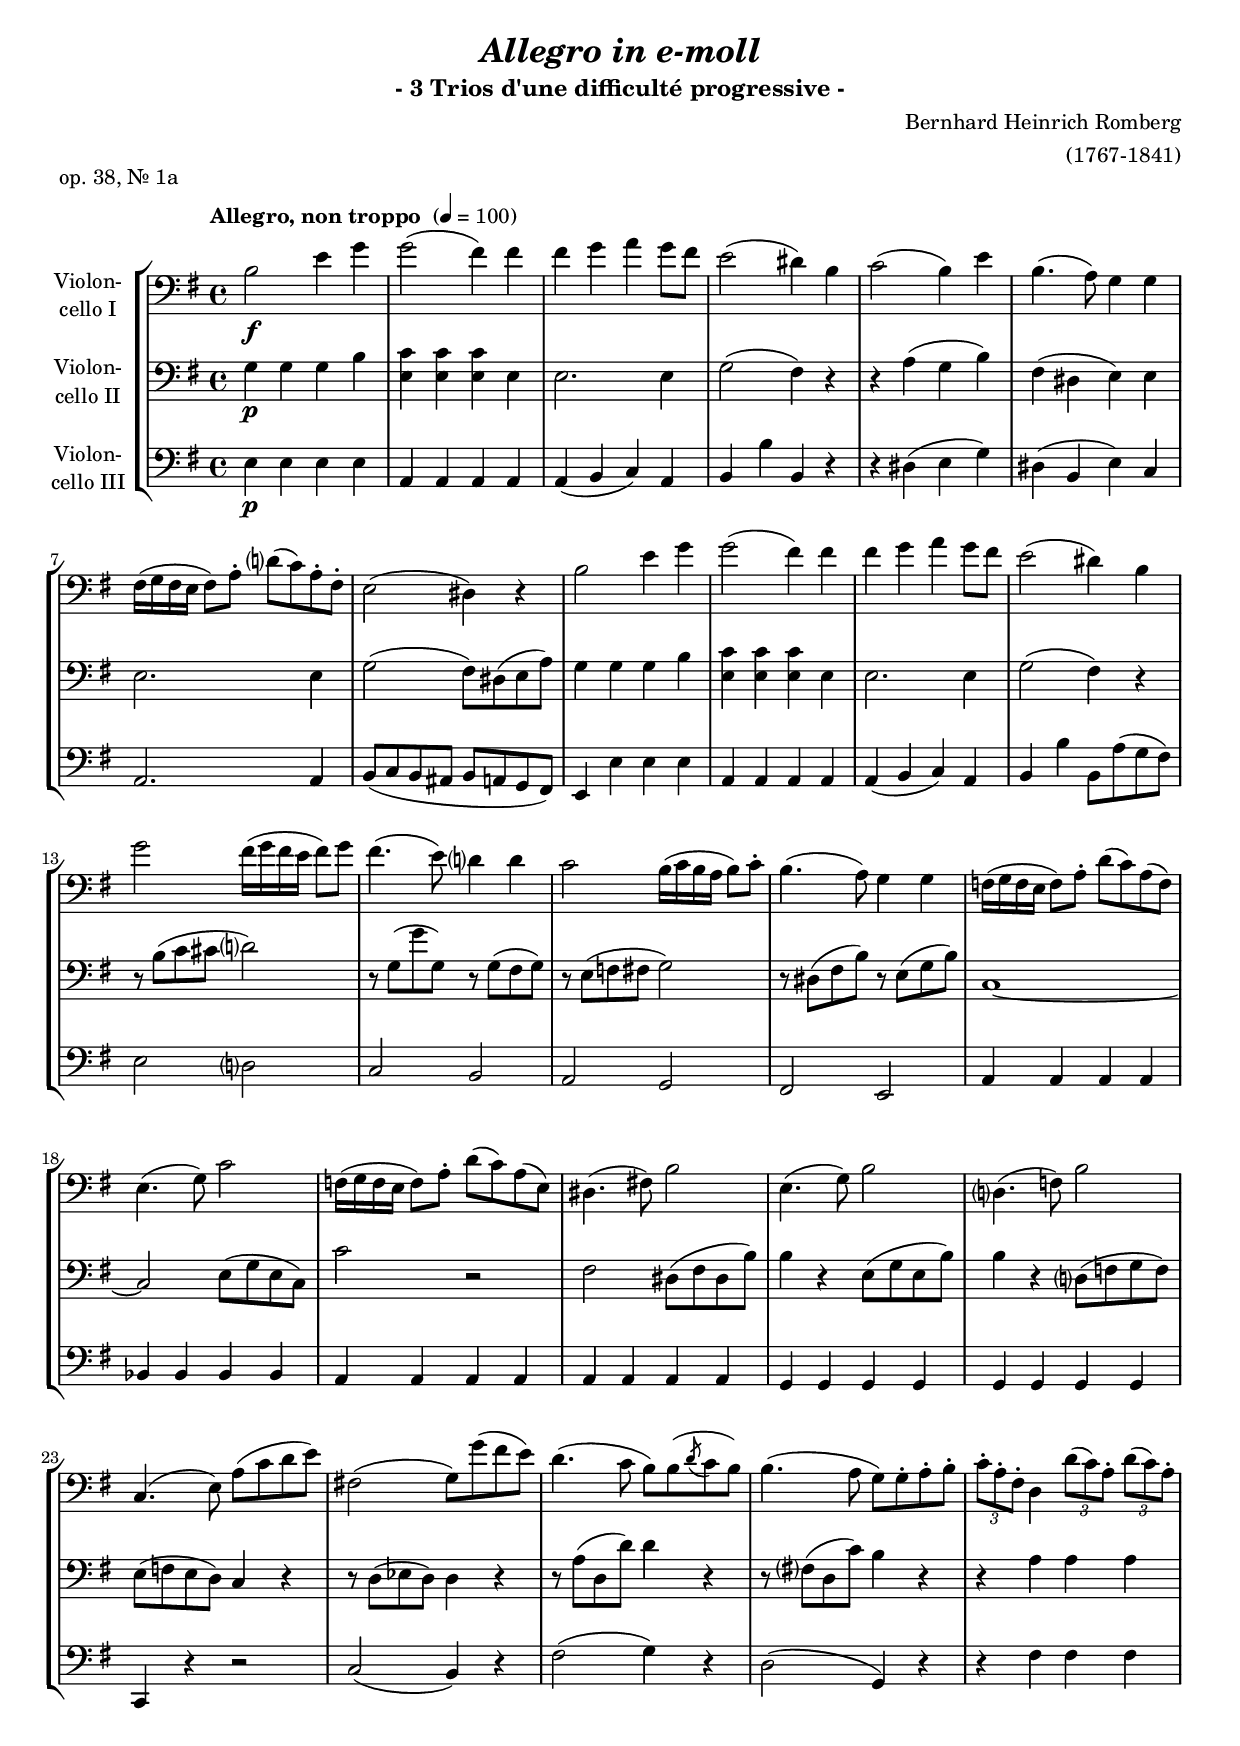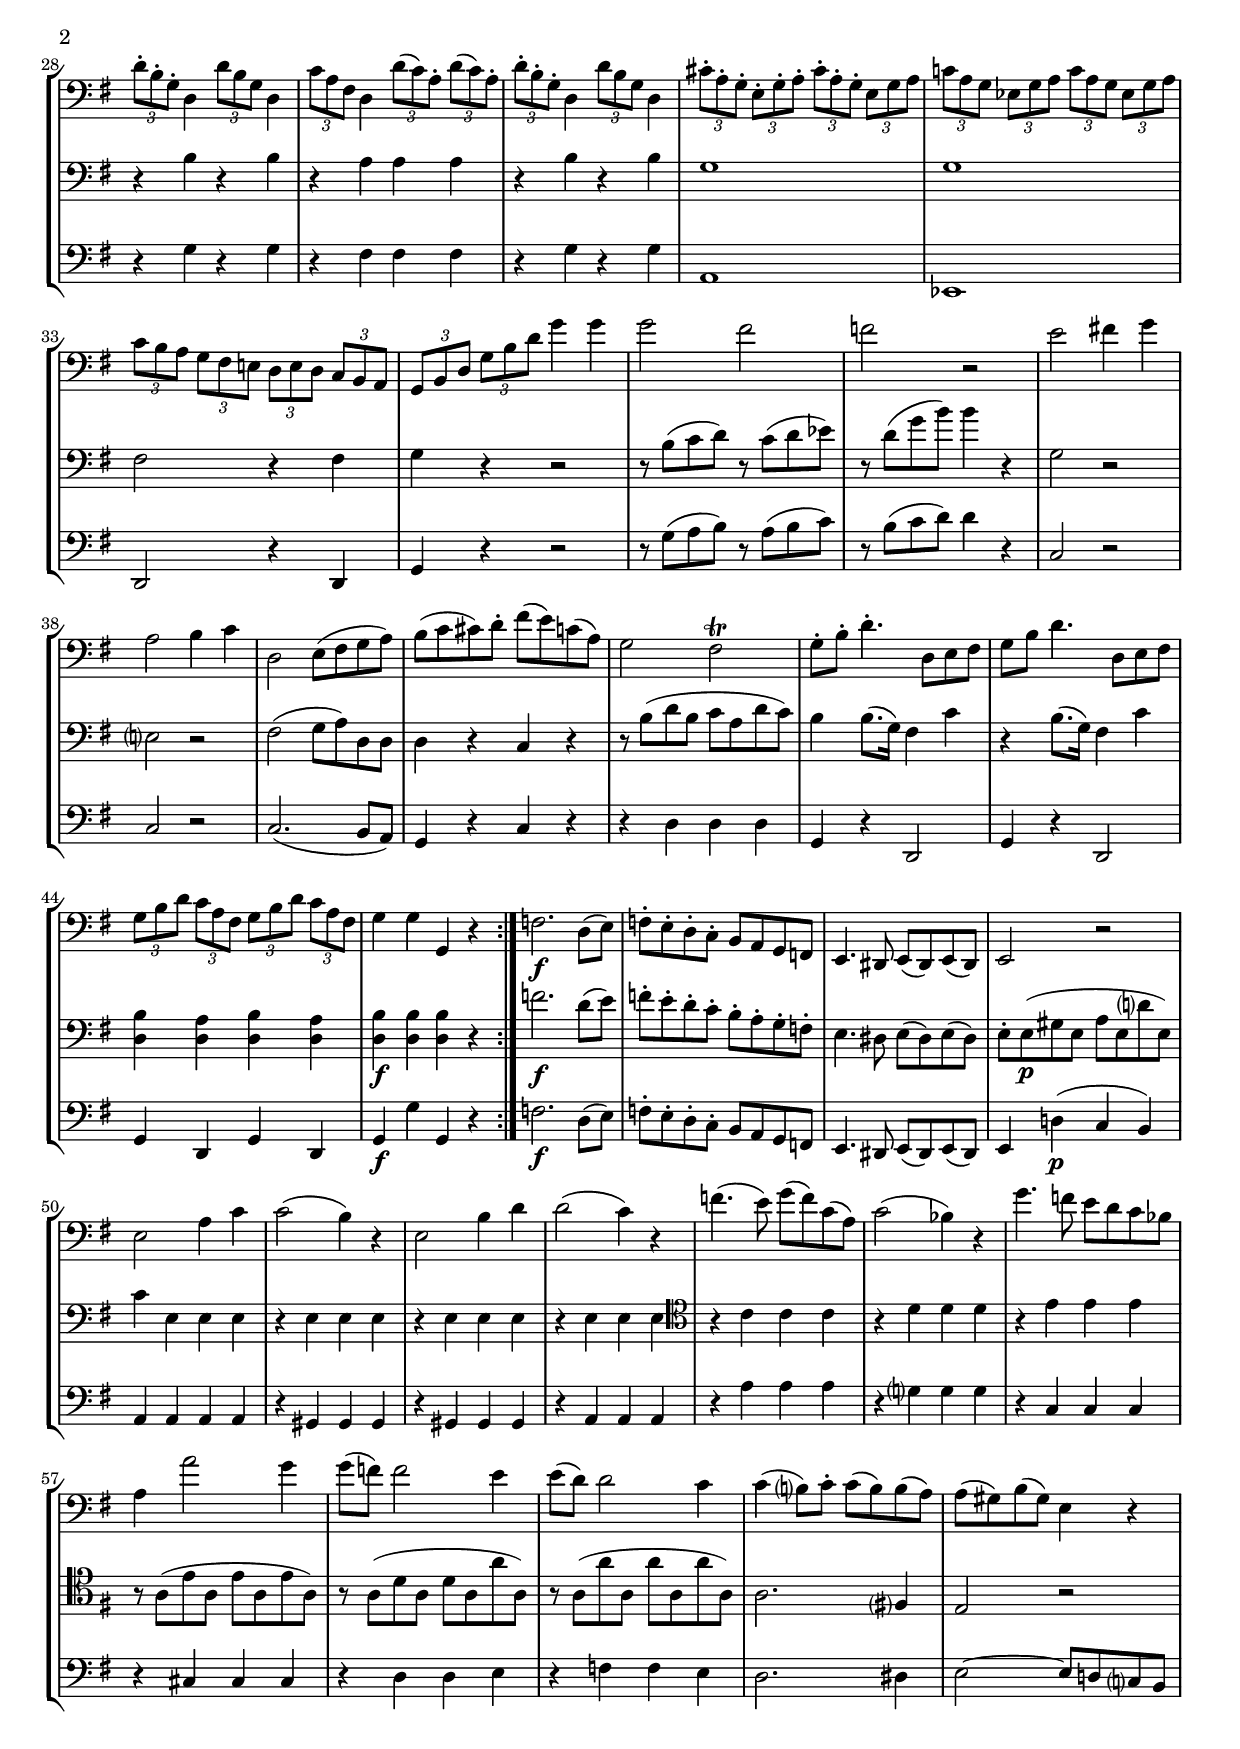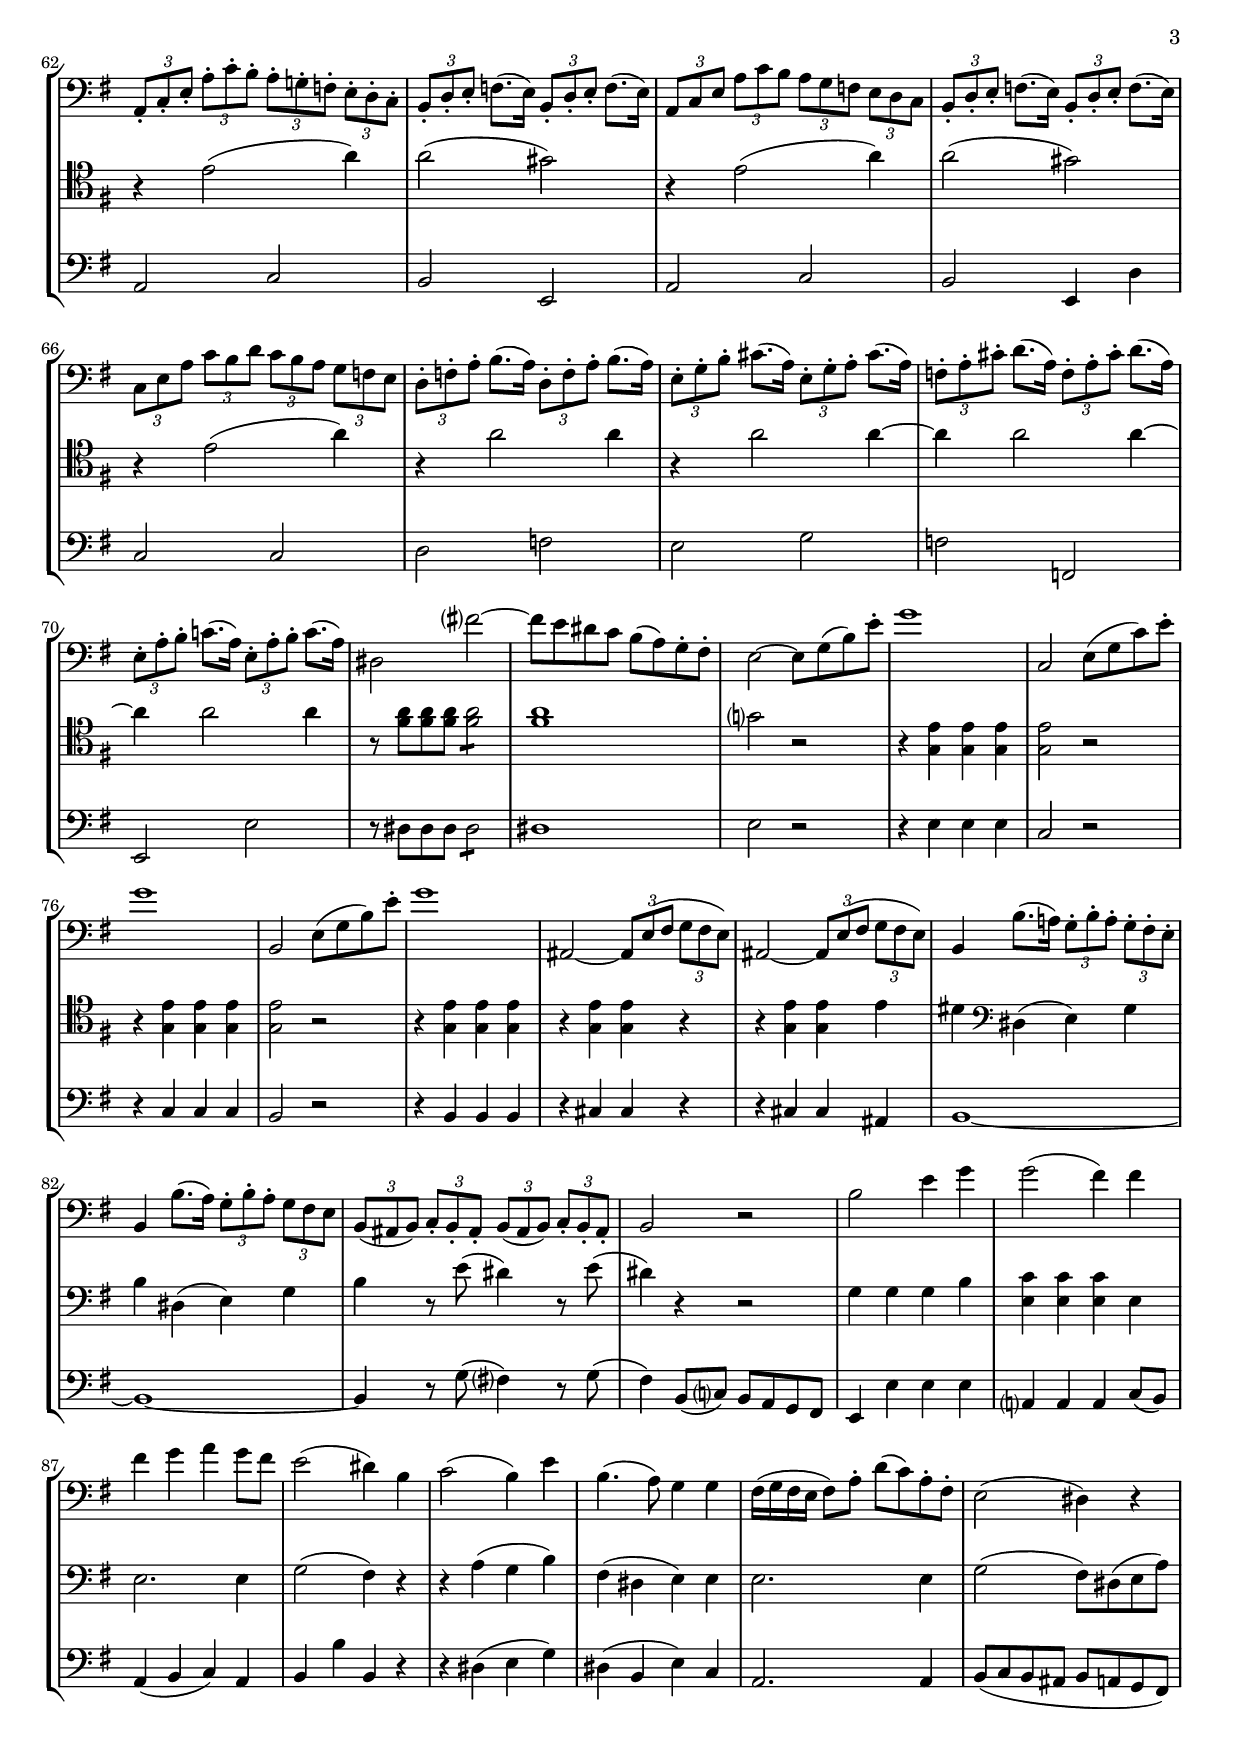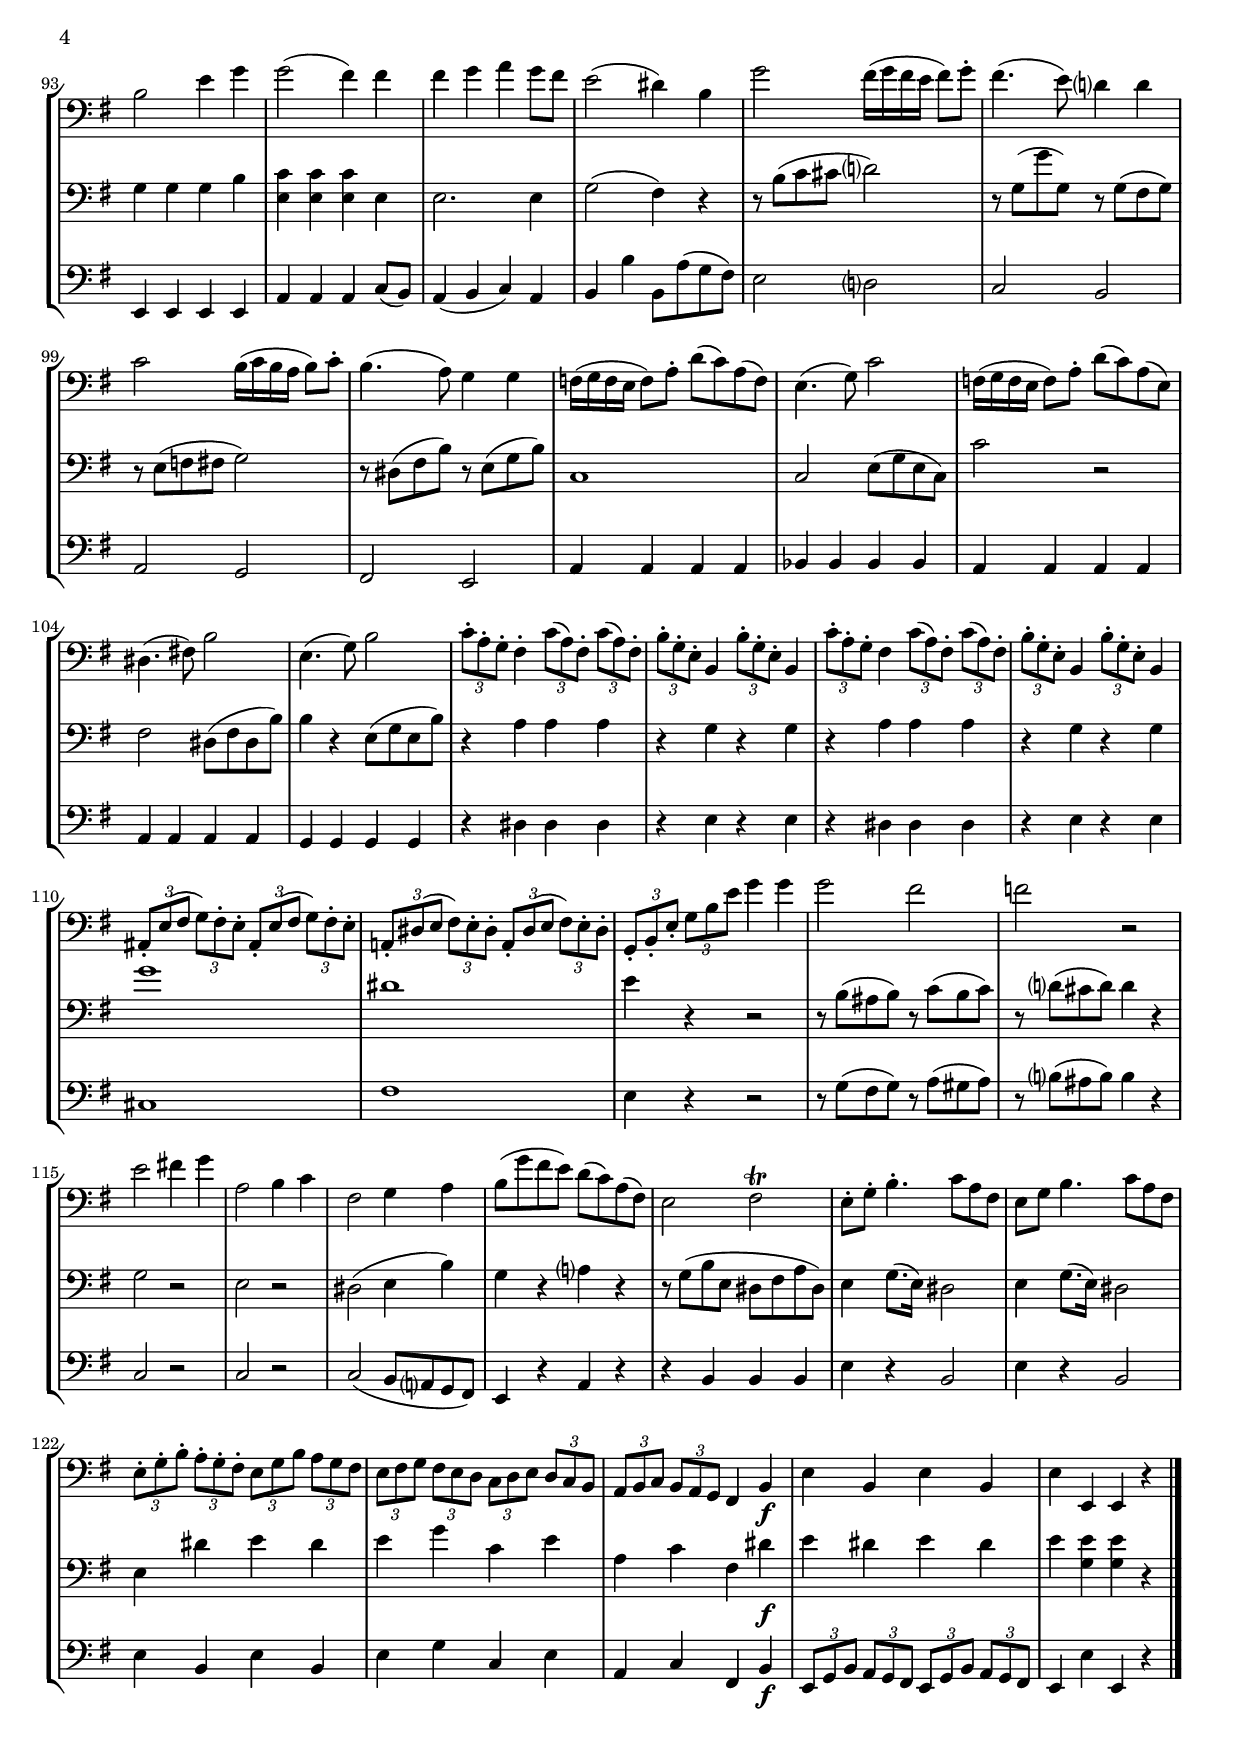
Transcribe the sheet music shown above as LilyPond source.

\version "2.18.2"
\include "deutsch.ly"
  
#(set-global-staff-size 18.25)

\header {
  title     = \markup \bold \italic "Allegro in e-moll"
  subtitle  = "- 3 Trios d'une difficulté progressive -"
  composer  = "Bernhard Heinrich Romberg"
  arranger  = "(1767-1841)"
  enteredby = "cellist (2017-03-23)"
  piece     = "op. 38, Nr. 1a"
}

voiceconsts = {
  \key e \minor
  \time 4/4
  \clef "bass"
% \numericTimeSignature
  \compressFullBarRests
  % Set default beaming for all staves
%  \set Timing.beamExceptions = #'()
%  \set Timing.baseMoment     = #(ly:make-moment 1 4)
%  \set Timing.beatStructure  = #'(1 1 1)
  \tempo "Allegro, non troppo " 4=100
}

mifl = "flute"
mist = "string ensemble 1"
%minstr = "accordion"
miba = "bassoon"
%miba = "electric bass (pick)"
%miba = "electric bass (finger)"
%milo = "drawbar organ"
milo = "harpsichord"

dolc = \markup \italic "dolce"

va = \relative c' {
  \voiceconsts

  \repeat volta 2 {
    h2\f e4 g
    g2( fis4) fis
    fis g a g8 fis
    e2( dis4) h
    c2( h4) e
    
    h4.( a8) g4 g
    fis16( g fis e fis8) a-. d?( c) a-. fis-.
    e2( dis4) r
    h'2 e4 g
    g2( fis4) fis
    
    fis g a g8 fis
    e2( dis4) h
    g'2 fis16( g fis e fis8) g
    fis4.( e8) d?4 d
    c2 h16( c h a h8) c-.
    
    h4.( a8) g4 g
    f16( g f e f8) a-. d( c) a( f)
    e4.( g8) c2
    f,16( g f e f8) a-. d( c) a( e)
    dis4.( fis!8) h2
    
    e,4.( g8) h2
    d,?4.( f8) h2
    c,4.( e8) a( c d e)
    fis,!2( g8) g'( fis e)
    d4.( c8 h)[ h( \acciaccatura d c h)]
    h4.( a8 g) g-. a-. h-.
    
    \times 2/3 { c-. a-. fis-. } d4 \times 2/3 { d'8( c) a-. } \times 2/3 { d( c) a-. }
    \times 2/3 { d-. h-. g-. } d4 \times 2/3 { d'8 h g } d4
    \times 2/3 { c'8 a fis } d4 \times 2/3 { d'8( c) a-. } \times 2/3 { d( c) a-. }
    \times 2/3 { d-. h-. g-. } d4 \times 2/3 { d'8 h g } d4
    
    \times 2/3 { cis'8-. a-. g-. } \times 2/3 { e-. g-. a-. } \times 2/3 { cis-. a-. g-. } \times 2/3 { e g a }
    \times 2/3 { c! a g } \times 2/3 { es g a } \times 2/3 { c a g } \times 2/3 { es g a }
    \times 2/3 { c h a } \times 2/3 { g fis e! } \times 2/3 { d e d } \times 2/3 { c h a }
    
    \times 2/3 { g h d } \times 2/3 { g h d } g4 g
    g2 fis
    f r
    e fis!4 g
    a,2 h4 c
    d,2 e8( fis g a)
    
    h( c cis) d-. fis( e) c( a)
    g2 fis\trill
    g8-. h-. d4.-. d,8 e fis
    g h d4. d,8 e fis
    \times 2/3 { g h d } \times 2/3 { c a fis } \times 2/3 { g h d } \times 2/3 { c a fis}
    g4 g g, r
  }

  f'2.\f d8( e)
  f-. e-. d-. c-. h a g f
  e4. dis8 e( dis) e( dis)
  e2 r

  e' a4 c
  c2( h4) r
  e,2 h'4 d
  d2( c4) r
  f4.( e8) g( f) c( a)
  c2( b4) r

  g'4. f8 e d c b
  a4 a'2 g4
  g8( f) f2 e4
  e8( d) d2 c4
  c( h?8) c-. c( h) h( a)
  a( gis) h( gis) e4 r

  \times 2/3 { a,8-. c-. e-. } \times 2/3 { a-. c-. h-. } \times 2/3 { a-. g!-. f-. } \times 2/3 { e-. d-. c-. }
  \times 2/3 { h-. d-. e-. } f8.( e16) \times 2/3 { h8-. d-. e-. } f8.( e16)
  \times 2/3 { a,8 c e } \times 2/3 { a c h } \times 2/3 { a g f } \times 2/3 { e d c }
  \times 2/3 { h-. d-. e-. } f8.( e16) \times 2/3 { h8-. d-. e-. } f8.( e16)

  \times 2/3 { c8 e a } \times 2/3 { c h d } \times 2/3 { c h a } \times 2/3 { g f e }
  \times 2/3 { d-. f-. a-. } h8.( a16) \times 2/3 { d,8-. f-. a-. } h8.( a16)
  \times 2/3 { e8-. g-. h-. } cis8.( a16) \times 2/3 { e8-. g-. a-. } cis8.( a16)
  \times 2/3 { f8-. a-. cis-. } d8.( a16) \times 2/3 { f8-. a-. cis-. } d8.( a16)

  \times 2/3 { e8-. a-. h-. } c!8.( a16) \times 2/3 { e8-. a-. h-. } c8.( a16)
  dis,2 fis'?~
  fis8 e dis c h( a) g-. fis-.
  e2~ e8 g( h) e-.
  g1
  c,,2 e8( g c) e-.
  g1

  h,,2 e8( g h) e-.
  g1
  ais,,2~  \times 2/3 { ais8 e'( fis } \times 2/3 { g fis e) }
  ais,2~ \times 2/3 { ais8 e'( fis } \times 2/3 { g fis e) }
  h4 h'8.( a!16) \times 2/3 { g8-. h-. a-. } \times 2/3 { g-. fis-. e-. }

  h4 h'8.( a16) \times 2/3 { g8-. h-. a-. } \times 2/3 { g fis e }
  \times 2/3 { h( ais h) } \times 2/3 { c-. h-. ais-. } \times 2/3 { h( ais h) } \times 2/3 { c-. h-. ais-. }
  h2 r
  h' e4 g
  g2( fis4) fis

  fis g a g8 fis
  e2( dis4) h
  c2( h4) e
  h4.( a8) g4 g
  fis16( g fis e fis8) a-. d( c) a-. fis-.
  e2( dis4) r

  h'2 e4 g
  g2( fis4) fis
  fis g a g8 fis
  e2( dis4) h
  g'2 fis16( g fis e fis8) g-.
  fis4.( e8) d?4 d

  c2 h16( c h a h8) c-.
  h4.( a8) g4 g
  f16( g f e f8) a-. d( c) a( f)
  e4.( g8) c2
  f,16( g f e f8) a-. d( c) a( e)
  dis4.( fis!8) h2

  e,4.( g8) h2
  \times 2/3 { c8-. a-. g-. } fis4-. \times 2/3 { c'8( a) fis-. } \times 2/3 { c'( a) fis-. }
  \times 2/3 { h-. g-. e-. } h4 \times 2/3 { h'8-. g-. e-. } h4
  \times 2/3 { c'8-. a-. g-. } fis4 \times 2/3 { c'8( a) fis-. } \times 2/3 { c'( a) fis-. }
  \times 2/3 { h-. g-. e-. } h4 \times 2/3 { h'8-. g-. e-. } h4

  \times 2/3 { ais8-. e'( fis } \times 2/3 { g) fis-. e-. } \times 2/3 { ais,-. e'( fis } \times 2/3 { g) fis-. e-. }
  \times 2/3 { a,!-. dis( e } \times 2/3 { fis) e-. dis-. } \times 2/3 { a-. dis( e } \times 2/3 { fis) e-. dis-. }
  \times 2/3 { g,-. h-. e-. } \times 2/3 { g h e } g4 g
  g2 fis
  f r

  e fis!4 g
  a,2 h4 c
  fis,2 g4 a
  h8( g' fis e) d( c) a( fis)
  e2 fis\trill
  e8-. g-. h4.-. c8 a fis
  e g h4. c8 a fis

  \times 2/3 { e-. g-. h-. } \times 2/3 { a-. g-. fis-. } \times 2/3 { e g h } \times 2/3 { a g fis }
  \times 2/3 { e fis g } \times 2/3 { fis e d } \times 2/3 { c d e } \times 2/3 { d c h }
  \times 2/3 { a h c } \times 2/3 { h a g } fis4 h\f
  e h e h
  e e, e r \bar "|."
}

vb = \relative c' {
  \voiceconsts
  
  \repeat volta 2 {
    g4\p g g h
    <e, c'> <e c'> <e c'> e
    e2. e4
    g2( fis4) r
    r a( g h)
    fis( dis e) e

    e2. e4
    g2( fis8) dis( e a)
    g4 g g h
    <e, c'> <e c'> <e c'> e
    e2. e4
    g2( fis4) r
    r8 h( c cis d?2)
    r8 g,( g' g,) r g( fis g)

    r e( f fis g2)
    r8 dis( fis h) r e,( g h)
    c,1~
    c2 e8( g e c)
    c'2 r
    fis, dis8( fis dis h')
    h4 r e,8( g e h')
    h4 r d,?8( f g f)

    e( f e d) c4 r
    r8 d( es d) d4 r
    r8 a'( d, d') d4 r
    r8 fis,?( d c') h4 r
    r a a a
    r h r h
    r a a a
    r h r h

    g1
    g fis2 r4 fis
    g r r2
    r8 h( c d) r c( d es)
    r d( g h) h4 r
    g,2 r
    e?2 r
    fis( g8 a) d, d

    d4 r c r
    r8 h'( d h c a d c)
    h4 h8.( g16) fis4 c'
    r h8.( g16) fis4 c'
    <d, h'> <d a'> <d h'> <d a'>
    <d h'>\f <d h'> <d h'> r
  }
  f'2.\f d8( e)
  f-. e-. d-. c-. h-. a-. g-. f-.

  e4. dis8 e( dis) e( dis)
  e-. e(\p gis e a e d'? e,)
  c'4 e, e e
  r e e e
  r e e e
  r e e e \clef "tenor"
  r c' c c
  r d d d

  r e e e
  r8 a,( e' a, e' a, e' a,)
  r a( d a d a a' a,)
  r a( a' a, a' a, a' a,)
  a2. fis?4
  e2 r
  r4 e'2( a4)
  a2( gis)

  r4 e2( a4)
  a2( gis)
  r4 e2( a4)
  r4 a2 a4
  r4 a2 a4~
  a a2 a4~
  a4 a2 a4
  r8 <fis a> <fis a> <fis a> \repeat tremolo 4 <fis a>

  <fis a>1
  g?2 r
  r4 <g, e'> <g e'> <g e'>
  <g e'>2 r
  r4 <g e'> <g e'> <g e'>
  <g e'>2 r
  r4 <g e'> <g e'> <g e'>
  r <g e'> <g e'> r
  r <g e'> <g e'> e'

  dis \clef "bass" dis,( e) g
  h dis,( e) g
  h r8 e( dis4) r8 e(
  dis4) r r2
  g,4 g g h
  <e, c'> <e c'> <e c'> e
  e2. e4
  g2( fis4) r

  r a( g h)
  fis( dis e) e
  e2. e4
  g2( fis8) dis( e a)
  g4 g g h
  <e, c'> <e c'> <e c'> e
  e2. e4
  g2( fis4) r

  r8 h( c cis d?2)
  r8 g,( g' g,) r g( fis g)
  r e( f fis g2)
  r8 dis( fis h) r e,( g h)
  c,1
  c2 e8( g e c)
  c'2 r

  fis, dis8( fis dis h')
  h4 r e,8( g e h')
  r4 a a a
  r g r g
  r a a a
  r g r g
  g'1
  dis

  e4 r r2
  r8 h( ais h) r c( h c)
  r d?( cis d) d4 r
  g,2 r
  e r
  dis( e4 h')
  g r a? r
  r8 g( h e, dis fis a dis,)

  e4 g8.( e16) dis2
  e4 g8.( e16) dis2
  e4 dis' e dis
  e g c, e
  a, c fis, dis'\f
  e dis e dis
  e <g, e'> <g e'> r \bar "|."
}

vc = \relative c {
  \voiceconsts

  \repeat volta 2 {
    e\p e e e
    a, a a a
    a( h c) a
    h h' h, r
    r dis( e g)
    dis( h e) c

    a2. a4
    h8( c h ais h a g fis)
    e4 e' e e
    a, a a a
    a( h c) a
    h h' h,8 a'( g fis)
    e2 d?
    c h
    a g

    fis e
    a4 a a a
    b b b b
    a a a a
    a a a a
    g g g g
    g g g g
    c, r r2
    c'2( h4) r

    fis'2( g4) r
    d2( g,4) r
    r fis' fis fis
    r g r g
    r fis fis fis
    r g r g
    a,1
    es
    d2 r4 d

    g r r2
    r8 g'( a h) r a( h c)
    r h( c d) d4 r
    c,2 r
    c r
    c2.( h8 a)
    g4 r c r
    r d d d

    g, r d2
    g4 r d2
    g4 d g d
    g\f g' g, r
  }

  f'2.\f d8( e)
  f-. e-. d-. c-. h a g f
  e4. dis8 e( dis) e( dis)

  e4 d'!(\p c h)
  a a a a
  r gis gis gis
  r gis gis gis
  r a a a
  r a' a a
  r g? g g
  r c, c c

  r cis cis cis
  r d d e
  r f f e
  d2. dis4
  e2~ e8 d! c? h
  a2 c
  h e,
  a c

  h e,4 d'
  c2 c
  d f
  e g
  f f,
  e e'
  r8 dis dis dis \repeat tremolo 4 dis
  dis1

  e2 r
  r4 e e e
  c2 r
  r4 c c c
  h2 r
  r4 h h h
  r cis cis r
  r cis cis ais

  h1~
  h~
  h4 r8 g'( fis?4) r8 g(
  fis4) h,8( c?) h a g fis
  e4 e' e e
  a,? a a c8( h)
  a4( h c) a

  h h' h, r
  r dis( e g)
  dis( h e) c
  a2. a4
  h8( c h ais h a g fis)
  e4 e e e
  a a a c8( h)

  a4( h c) a
  h h' h,8 a'( g fis)
  e2 d?
  c h
  a g
  fis e
  a4 a a a
  b b b b
  a a a a

  a a a a
  g g g g
  r dis' dis dis
  r e r e
  r dis dis dis
  r e r e
  cis1
  fis
  e4 r r2

  r8 g( fis g) r a( gis a)
  r h?( ais h) h4 r
  c,2 r
  c r
  c( h8 a? g fis)
  e4 r a r
  r h h h

  e r h2
  e4 r h2
  e4 h e h
  e g c, e
  a, c fis, h\f
  \times 2/3 { e,8 g h } \times 2/3 { a g fis } \times 2/3 { e g h } \times 2/3 { a g fis }
  e4 e' e, r \bar "|."
}


music = \new StaffGroup <<
      \new Staff {
	\set Staff.midiInstrument = \mist
	\set Staff.instrumentName = \markup \center-column { "Violon-" "cello I" }
	\transpose e e { \va }
      }

      \new Staff {
	\set Staff.midiInstrument = \mist
	\set Staff.instrumentName = \markup \center-column { "Violon-" "cello II" }
	\transpose e e { \vb }
      }

      \new Staff {
	\set Staff.midiInstrument = \miba
	\set Staff.instrumentName = \markup \center-column { "Violon-" "cello III" }
	\transpose e e { \vc }
      }
>>

\book {
  \score {
    \music
    \layout {}
  }

  \score {
    \unfoldRepeats \music

    \midi {
      \context {
        \Score
      }
    }
  }
}
